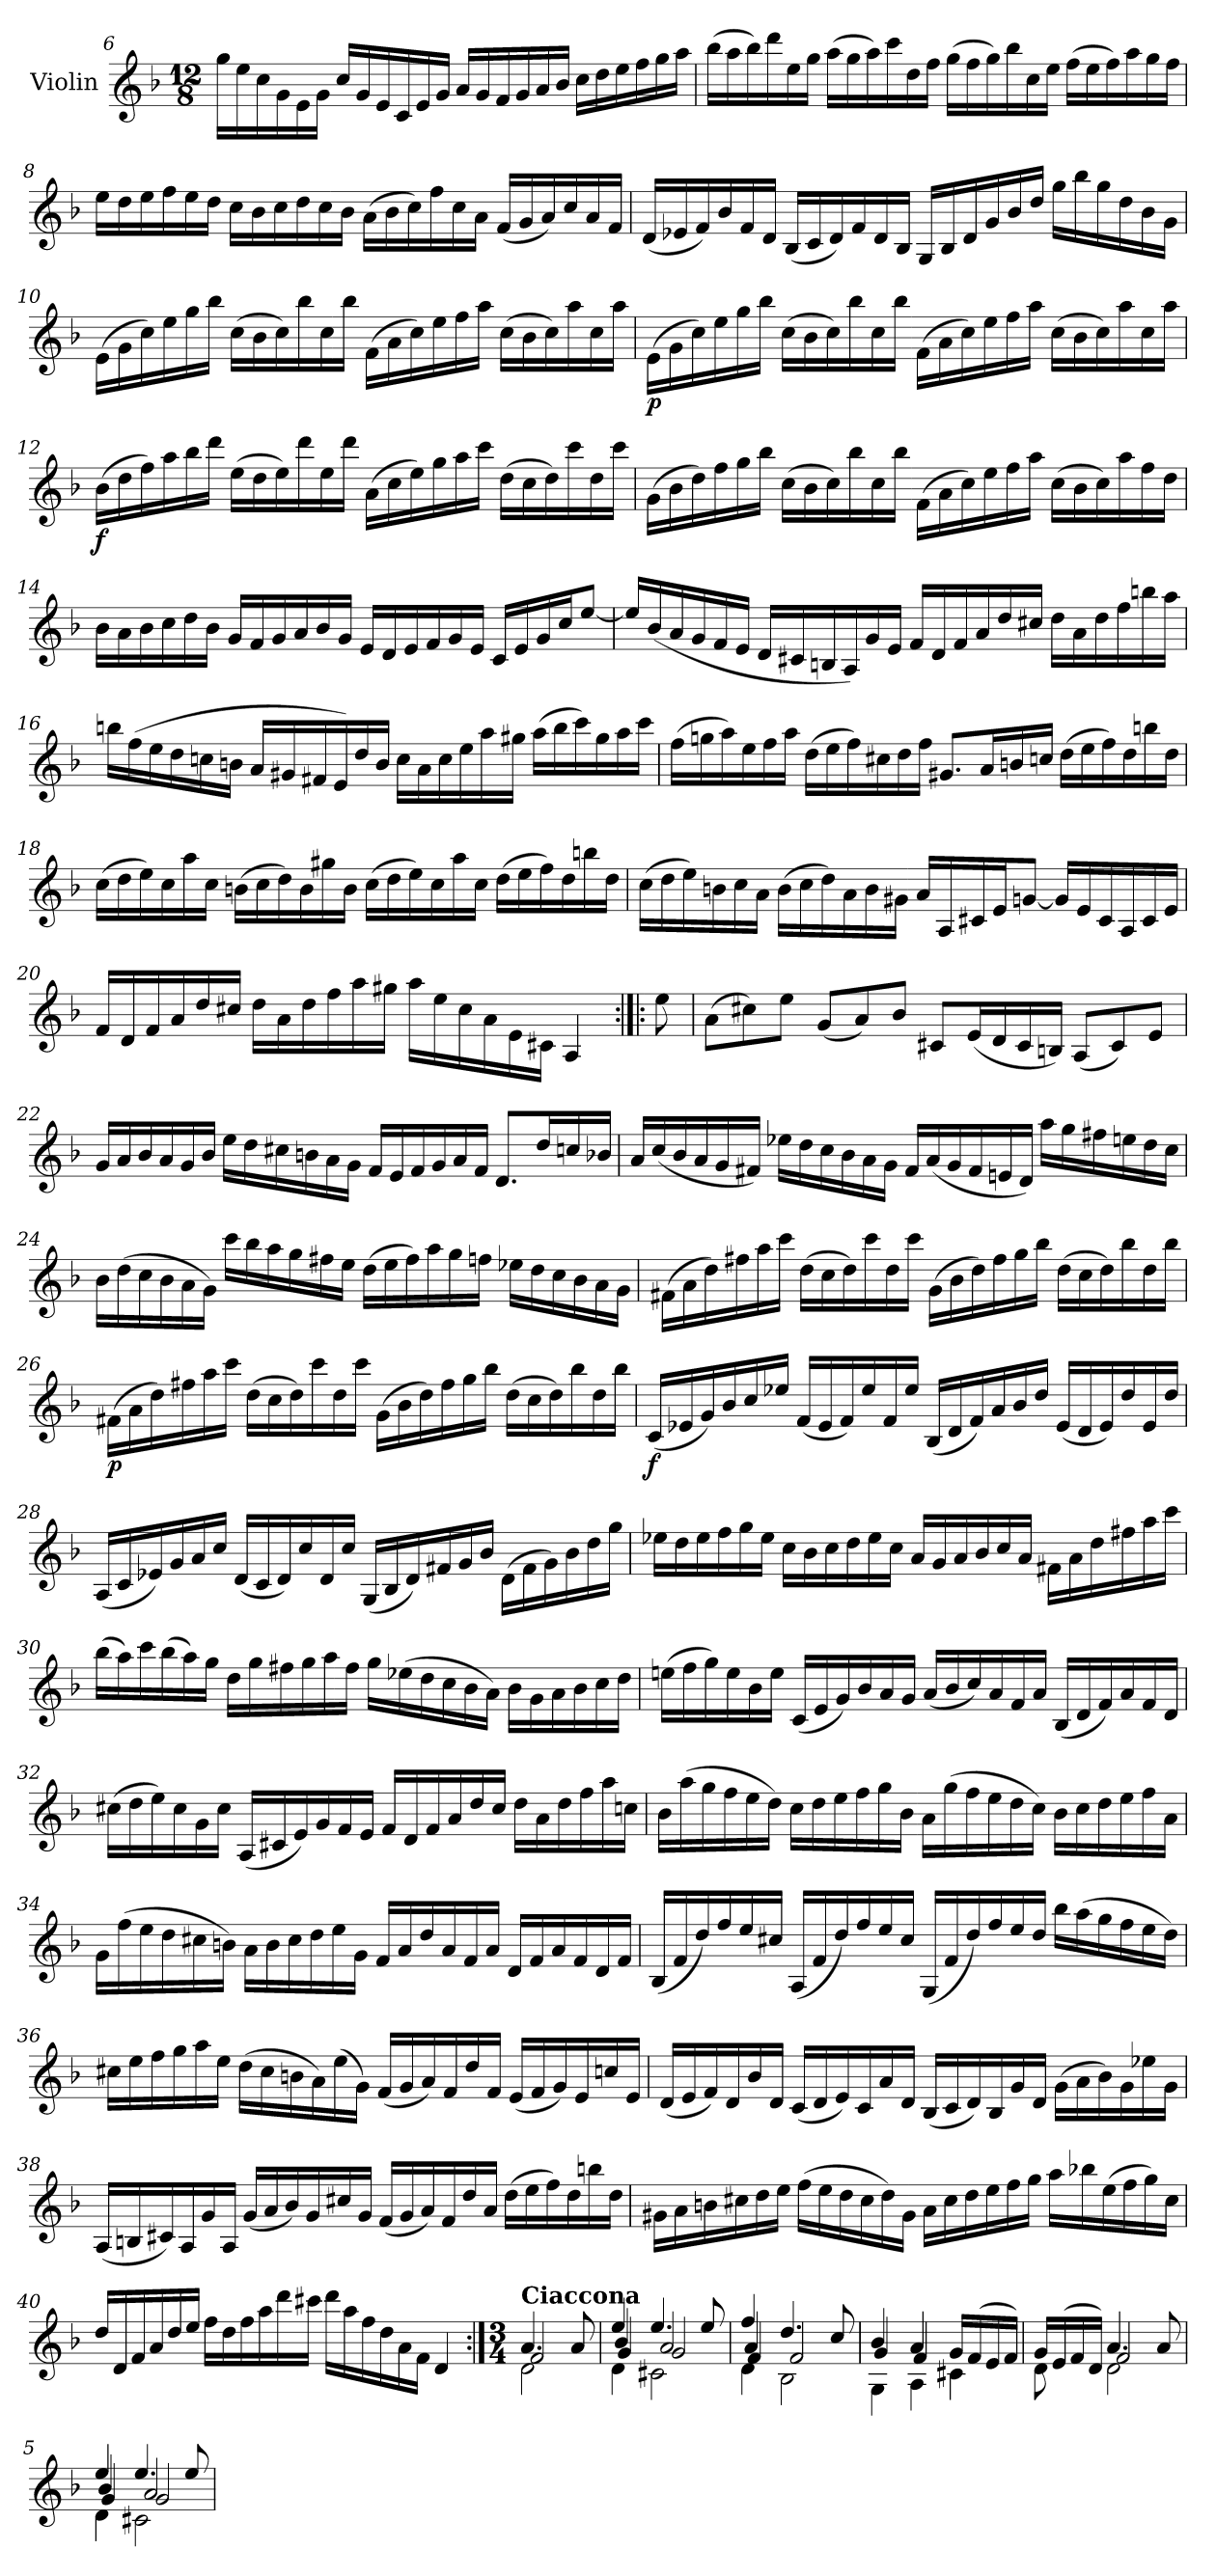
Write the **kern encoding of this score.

**kern	**dynam
*part1	*part1
*staff1	*staff1
*I"Violin	*
*I'Vln.	*
*clefG2	*
*k[b-]	*
*M12/8	*
=6	=6
16gg\LL	.
16ee\	.
16cc\	.
16g\	.
16e\	.
16g\JJ	.
16cc/LL	.
16g/	.
16e/	.
16c/	.
16e/	.
16g/JJ	.
16a/LL	.
16g/	.
16f/	.
16g/	.
16a/	.
16b-/JJ	.
16cc\LL	.
16dd\	.
16ee\	.
16ff\	.
16gg\	.
16aa\JJ	.
!!LO:LB:g=z
=7	=7
(>16bb-\LL	.
16aa\	.
16bb-\)	.
16ddd\	.
16ee\	.
16gg\JJ	.
(>16aa\LL	.
16gg\	.
16aa\)	.
16ccc\	.
16dd\	.
16ff\JJ	.
(>16gg\LL	.
16ff\	.
16gg\)	.
16bb-\	.
16cc\	.
16ee\JJ	.
(>16ff\LL	.
16ee\	.
16ff\)	.
16aa\	.
16gg\	.
16ff\JJ	.
=8	=8
16ee\LL	.
16dd\	.
16ee\	.
16ff\	.
16ee\	.
16dd\JJ	.
16cc\LL	.
16b-\	.
16cc\	.
16dd\	.
16cc\	.
16b-\JJ	.
(>16a\LL	.
16b-\	.
16cc\)	.
16ff\	.
16cc\	.
16a\JJ	.
(<16f/LL	.
16g/	.
16a/)	.
16cc/	.
16a/	.
16f/JJ	.
!!LO:LB:g=z
=9	=9
(<16d/LL	.
16e-X/	.
16f/)	.
16b-/	.
16f/	.
16d/JJ	.
(<16B-/LL	.
16c/	.
16d/)	.
16f/	.
16d/	.
16B-/JJ	.
16G/LL	.
16B-/	.
16d/	.
16g/	.
16b-/	.
16dd/JJ	.
16gg\LL	.
16bb-\	.
16gg\	.
16dd\	.
16b-\	.
16g\JJ	.
=10	=10
(>16e\LL	.
16g\	.
16cc\)	.
16ee\	.
16gg\	.
16bb-\JJ	.
(>16cc\LL	.
16b-\	.
16cc\)	.
16bb-\	.
16cc\	.
16bb-\JJ	.
(>16f\LL	.
16a\	.
16cc\)	.
16ee\	.
16ff\	.
16aa\JJ	.
(>16cc\LL	.
16b-\	.
16cc\)	.
16aa\	.
16cc\	.
16aa\JJ	.
!!LO:LB:g=z
=11	=11
!	!LO:DY:b
(>16e\LL	p
16g\	.
16cc\)	.
16ee\	.
16gg\	.
16bb-\JJ	.
(>16cc\LL	.
16b-\	.
16cc\)	.
16bb-\	.
16cc\	.
16bb-\JJ	.
(>16f\LL	.
16a\	.
16cc\)	.
16ee\	.
16ff\	.
16aa\JJ	.
(>16cc\LL	.
16b-\	.
16cc\)	.
16aa\	.
16cc\	.
16aa\JJ	.
=12	=12
!	!LO:DY:b
(>16b-\LL	f
16dd\	.
16ff\)	.
16aa\	.
16bb-\	.
16ddd\JJ	.
(>16ee\LL	.
16dd\	.
16ee\)	.
16ddd\	.
16ee\	.
16ddd\JJ	.
(>16a\LL	.
16cc\	.
16ee\)	.
16gg\	.
16aa\	.
16ccc\JJ	.
(>16dd\LL	.
16cc\	.
16dd\)	.
16ccc\	.
16dd\	.
16ccc\JJ	.
!!LO:LB:g=z
=13	=13
(>16g\LL	.
16b-\	.
16dd\)	.
16ff\	.
16gg\	.
16bb-\JJ	.
(>16cc\LL	.
16b-\	.
16cc\)	.
16bb-\	.
16cc\	.
16bb-\JJ	.
(>16f\LL	.
16a\	.
16cc\)	.
16ee\	.
16ff\	.
16aa\JJ	.
(>16cc\LL	.
16b-\	.
16cc\)	.
16aa\	.
16ff\	.
16dd\JJ	.
=14	=14
16b-\LL	.
16a\	.
16b-\	.
16cc\	.
16dd\	.
16b-\JJ	.
16g/LL	.
16f/	.
16g/	.
16a/	.
16b-/	.
16g/JJ	.
16e/LL	.
16d/	.
16e/	.
16f/	.
16g/	.
16e/JJ	.
16c/LL	.
16e/	.
16g/	.
16cc/J	.
[8ee/J	.
!!LO:LB:g=z
=15	=15
16ee/LL]	.
(<16b-/	.
16a/	.
16g/	.
16f/	.
16e/JJ	.
16d/LL	.
16c#X/	.
16Bn/	.
16A/)	.
16g/	.
16e/JJ	.
16f/LL	.
16d/	.
16f/	.
16a/	.
16dd/	.
16cc#X/JJ	.
16dd\LL	.
16a\	.
16dd\	.
16ff\	.
16bbn\	.
16aa\JJ	.
=16	=16
16bbn\LL	.
(>16ff\	.
16ee\	.
16dd\	.
16ccn\	.
16bn\JJ	.
16a/LL	.
16g#X/	.
16f#X/	.
16e/)	.
16dd/	.
16b/JJ	.
16cc\LL	.
16a\	.
16cc\	.
16ee\	.
16aa\	.
16gg#X\JJ	.
(>16aa\LL	.
16bb\	.
16ccc\)	.
16gg#\	.
16aa\	.
16ccc\JJ	.
!!LO:LB:g=z
=17	=17
(>16ff\LL	.
16ggn\	.
16aa\)	.
16ee\	.
16ff\	.
16aa\JJ	.
(>16dd\LL	.
16ee\	.
16ff\)	.
16cc#X\	.
16dd\	.
16ff\JJ	.
8.g#X/L	.
16a/L	.
16bn/	.
16ccn/JJ	.
(>16dd\LL	.
16ee\	.
16ff\)	.
16dd\	.
16bbn\	.
16dd\JJ	.
=18	=18
(>16cc\LL	.
16dd\	.
16ee\)	.
16cc\	.
16aa\	.
16cc\JJ	.
(>16bn\LL	.
16cc\	.
16dd\)	.
16b\	.
16gg#X\	.
16b\JJ	.
(>16cc\LL	.
16dd\	.
16ee\)	.
16cc\	.
16aa\	.
16cc\JJ	.
(>16dd\LL	.
16ee\	.
16ff\)	.
16dd\	.
16bbn\	.
16dd\JJ	.
!!LO:LB:g=z
=19	=19
(>16cc\LL	.
16dd\	.
16ee\)	.
16bn\	.
16cc\	.
16a\JJ	.
(>16b\LL	.
16cc\	.
16dd\)	.
16a\	.
16b\	.
16g#X\JJ	.
16a/LL	.
16A/	.
16c#X/	.
16e/J	.
[8gn/J	.
16g/LL]	.
16e/	.
16c#/	.
16A/	.
16c#/	.
16e/JJ	.
=20	=20
16f/LL	.
16d/	.
16f/	.
16a/	.
16dd/	.
16cc#X/JJ	.
16dd\LL	.
16a\	.
16dd\	.
16ff\	.
16aa\	.
16gg#X\JJ	.
16aa\LL	.
16ee\	.
16cc#\	.
16a\	.
16e\	.
16c#X\JJ	.
4A/	.
!!LO:PB:g=z
=20X1:|!|:	=20X1:|!|:
8ee\	.
=21	=21
(>8a\L	.
8cc#X\)	.
8ee\J	.
(<8g/L	.
8a/)	.
8b-/J	.
8c#X/L	.
(<16e/L	.
16d/	.
16c#/	.
16Bn/JJ)	.
(<8A/L	.
8c#/)	.
8e/J	.
=22	=22
16g/LL	.
16a/	.
16b-/	.
16a/	.
16g/	.
16b-/JJ	.
16ee\LL	.
16dd\	.
16cc#X\	.
16bn\	.
16a\	.
16g\JJ	.
16f/LL	.
16e/	.
16f/	.
16g/	.
16a/	.
16f/JJ	.
8.d/L	.
16dd/L	.
16ccn/	.
16b-X/JJ	.
!!LO:LB:g=z
=23	=23
16a/LL	.
(<16cc/	.
16b-/	.
16a/	.
16g/	.
16f#X/JJ)	.
16ee-X\LL	.
16dd\	.
16cc\	.
16b-\	.
16a\	.
16g\JJ	.
16f#/LL	.
(<16a/	.
16g/	.
16f#/	.
16en/	.
16d/JJ)	.
16aa\LL	.
16gg\	.
16ff#X\	.
16een\	.
16dd\	.
16cc\JJ	.
=24	=24
16b-\LL	.
(>16dd\	.
16cc\	.
16b-\	.
16a\	.
16g\JJ)	.
16ccc\LL	.
16bb-\	.
16aa\	.
16gg\	.
16ff#X\	.
16ee\JJ	.
(>16dd\LL	.
16ee\	.
16ff#\)	.
16aa\	.
16gg\	.
16ffn\JJ	.
16ee-X\LL	.
16dd\	.
16cc\	.
16b-\	.
16a\	.
16g\JJ	.
!!LO:LB:g=z
=25	=25
(>16f#X\LL	.
16a\	.
16dd\)	.
16ff#X\	.
16aa\	.
16ccc\JJ	.
(>16dd\LL	.
16cc\	.
16dd\)	.
16ccc\	.
16dd\	.
16ccc\JJ	.
(>16g\LL	.
16b-\	.
16dd\)	.
16ff#\	.
16gg\	.
16bb-\JJ	.
(>16dd\LL	.
16cc\	.
16dd\)	.
16bb-\	.
16dd\	.
16bb-\JJ	.
=26	=26
!	!LO:DY:b
(>16f#X\LL	p
16a\	.
16dd\)	.
16ff#X\	.
16aa\	.
16ccc\JJ	.
(>16dd\LL	.
16cc\	.
16dd\)	.
16ccc\	.
16dd\	.
16ccc\JJ	.
(>16g\LL	.
16b-\	.
16dd\)	.
16ff#\	.
16gg\	.
16bb-\JJ	.
(>16dd\LL	.
16cc\	.
16dd\)	.
16bb-\	.
16dd\	.
16bb-\JJ	.
!!LO:LB:g=z
=27	=27
!	!LO:DY:b
(<16c/LL	f
16e-X/	.
16g/)	.
16b-/	.
16cc/	.
16ee-X/JJ	.
(<16f/LL	.
16e-/	.
16f/)	.
16ee-/	.
16f/	.
16ee-/JJ	.
(<16B-/LL	.
16d/	.
16f/)	.
16a/	.
16b-/	.
16dd/JJ	.
(<16e-/LL	.
16d/	.
16e-/)	.
16dd/	.
16e-/	.
16dd/JJ	.
=28	=28
(<16A/LL	.
16c/	.
16e-X/)	.
16g/	.
16a/	.
16cc/JJ	.
(<16d/LL	.
16c/	.
16d/)	.
16cc/	.
16d/	.
16cc/JJ	.
(<16G/LL	.
16B-/	.
16d/)	.
16f#X/	.
16g/	.
16b-/JJ	.
(>16d\LL	.
16f#\	.
16g\)	.
16b-\	.
16dd\	.
16gg\JJ	.
!!LO:LB:g=z
=29	=29
16ee-X\LL	.
16dd\	.
16ee-\	.
16ff\	.
16gg\	.
16ee-\JJ	.
16cc\LL	.
16b-\	.
16cc\	.
16dd\	.
16ee-\	.
16cc\JJ	.
16a/LL	.
16g/	.
16a/	.
16b-/	.
16cc/	.
16a/JJ	.
16f#X\LL	.
16a\	.
16dd\	.
16ff#X\	.
16aa\	.
16ccc\JJ	.
=30	=30
(>16bb-\LL	.
16aa\)	.
16ccc\	.
(>16bb-\	.
16aa\)	.
16gg\JJ	.
16dd\LL	.
16gg\	.
16ff#X\	.
16gg\	.
16aa\	.
16ff#\JJ	.
16gg\LL	.
(>16ee-X\	.
16dd\	.
16cc\	.
16b-\	.
16a\JJ)	.
16b-\LL	.
16g\	.
16a\	.
16b-\	.
16cc\	.
16dd\JJ	.
!!LO:LB:g=z
=31	=31
(>16een\LL	.
16ff\	.
16gg\)	.
16ee\	.
16b-\	.
16ee\JJ	.
(<16c/LL	.
16e/	.
16g/)	.
16b-/	.
16a/	.
16g/JJ	.
(<16a/LL	.
16b-/	.
16cc/)	.
16a/	.
16f/	.
16a/JJ	.
(<16B-/LL	.
16d/	.
16f/)	.
16a/	.
16f/	.
16d/JJ	.
=32	=32
(>16cc#X\LL	.
16dd\	.
16ee\)	.
16cc#\	.
16g\	.
16cc#\JJ	.
(<16A/LL	.
16c#X/	.
16e/)	.
16g/	.
16f/	.
16e/JJ	.
16f/LL	.
16d/	.
16f/	.
16a/	.
16dd/	.
16cc#/JJ	.
16dd\LL	.
16a\	.
16dd\	.
16ff\	.
16aa\	.
16ccn\JJ	.
!!LO:LB:g=z
=33	=33
16b-\LL	.
(>16aa\	.
16gg\	.
16ff\	.
16ee\	.
16dd\JJ)	.
16cc\LL	.
16dd\	.
16ee\	.
16ff\	.
16gg\	.
16b-\JJ	.
16a\LL	.
(>16gg\	.
16ff\	.
16ee\	.
16dd\	.
16cc\JJ)	.
16b-\LL	.
16cc\	.
16dd\	.
16ee\	.
16ff\	.
16a\JJ	.
=34	=34
16g\LL	.
(>16ff\	.
16ee\	.
16dd\	.
16cc#X\	.
16bn\JJ)	.
16a\LL	.
16b\	.
16cc#\	.
16dd\	.
16ee\	.
16g\JJ	.
16f/LL	.
16a/	.
16dd/	.
16a/	.
16f/	.
16a/JJ	.
16d/LL	.
16f/	.
16a/	.
16f/	.
16d/	.
16f/JJ	.
!!LO:LB:g=z
=35	=35
(<16B-/LL	.
16f/	.
16dd/)	.
16ff/	.
16ee/	.
16cc#X/JJ	.
(<16A/LL	.
16f/	.
16dd/)	.
16ff/	.
16ee/	.
16cc#/JJ	.
(<16G/LL	.
16f/	.
16dd/)	.
16ff/	.
16ee/	.
16dd/JJ	.
16bb-\LL	.
(>16aa\	.
16gg\	.
16ff\	.
16ee\	.
16dd\JJ)	.
=36	=36
16cc#X\LL	.
16ee\	.
16ff\	.
16gg\	.
16aa\	.
16ee\JJ	.
(>16dd\LL	.
16cc#\	.
16bn\	.
16a\)	.
(>16ee\	.
16g\JJ)	.
(<16f/LL	.
16g/	.
16a/)	.
16f/	.
16dd/	.
16f/JJ	.
(<16e/LL	.
16f/	.
16g/)	.
16e/	.
16ccn/	.
16e/JJ	.
!!LO:LB:g=z
=37	=37
(<16d/LL	.
16e/	.
16f/)	.
16d/	.
16b-/	.
16d/JJ	.
(<16c/LL	.
16d/	.
16e/)	.
16c/	.
16a/	.
16d/JJ	.
(<16B-/LL	.
16c/	.
16d/)	.
16B-/	.
16g/	.
16d/JJ	.
(>16g\LL	.
16a\	.
16b-\)	.
16g\	.
16ee-X\	.
16g\JJ	.
=38	=38
(<16A/LL	.
16Bn/	.
16c#X/)	.
16A/	.
16g/	.
16A/JJ	.
(<16g/LL	.
16a/	.
16b-/)	.
16g/	.
16cc#X/	.
16g/JJ	.
(<16f/LL	.
16g/	.
16a/)	.
16f/	.
16dd/	.
16a/JJ	.
(>16dd\LL	.
16ee\	.
16ff\)	.
16dd\	.
16bbn\	.
16dd\JJ	.
!!LO:LB:g=z
=39	=39
16g#X\LL	.
16a\	.
16bn\	.
16cc#X\	.
16dd\	.
16ee\JJ	.
(>16ff\LL	.
16ee\	.
16dd\	.
16cc#\	.
16dd\)	.
16g#\JJ	.
16a\LL	.
16cc#\	.
16dd\	.
16ee\	.
16ff\	.
16gg\JJ	.
16aa\LL	.
16bb-X\	.
(>16ee\	.
16ff\	.
16gg\)	.
16cc#\JJ	.
=40	=40
16dd/LL	.
16d/	.
16f/	.
16a/	.
16dd/	.
16ee/JJ	.
16ff\LL	.
16dd\	.
16ff\	.
16aa\	.
16ddd\	.
16ccc#X\JJ	.
16ddd\LL	.
16aa\	.
16ff\	.
16dd\	.
16a\	.
16f\JJ	.
4d/	.
!!LO:PB:g=z
=:|!	=:|!
*M3/4	*
*^	*
*	*^	*
!LO:TX:a:B:t=Ciaccona	!	!	!
4.a/	2d\	2f/	.
8a/	.	.	.
=1	=1	=1	=1
*	*	*^	*
4ee/	4b-/	4g/	4d\	.
4.ee/	2a/	2g/	2c#X\	.
8ee/	.	.	.	.
=2	=2	=2	=2	=2
4ff/	4d\	4a/	4f/	.
4.dd/	2B-\	2f/	2rddyy	.
8cc/	.	.	.	.
*	*	*v	*v	*
=3	=3	=3	=3
4b-/	4G\	4g/	.
4a/	4A\	4f/	.
16g/LL	4c#X\	4ryy	.
(>16f/	.	.	.
16e/	.	.	.
16f/JJ)	.	.	.
=4	=4	=4	=4
16g/LL	8d\	4ryy	.
(>16e/	.	.	.
16f/	8ryy	.	.
16d/JJ)	.	.	.
4.a/	2d\	2f/	.
8a/	.	.	.
=5	=5	=5	=5
*	*	*^	*
4ee/	4b-/	4g/	4d\	.
4.ee/	2a/	2g/	2c#X\	.
8ee/	.	.	.	.
*v	*v	*v	*v	*
=	=
*-	*-
